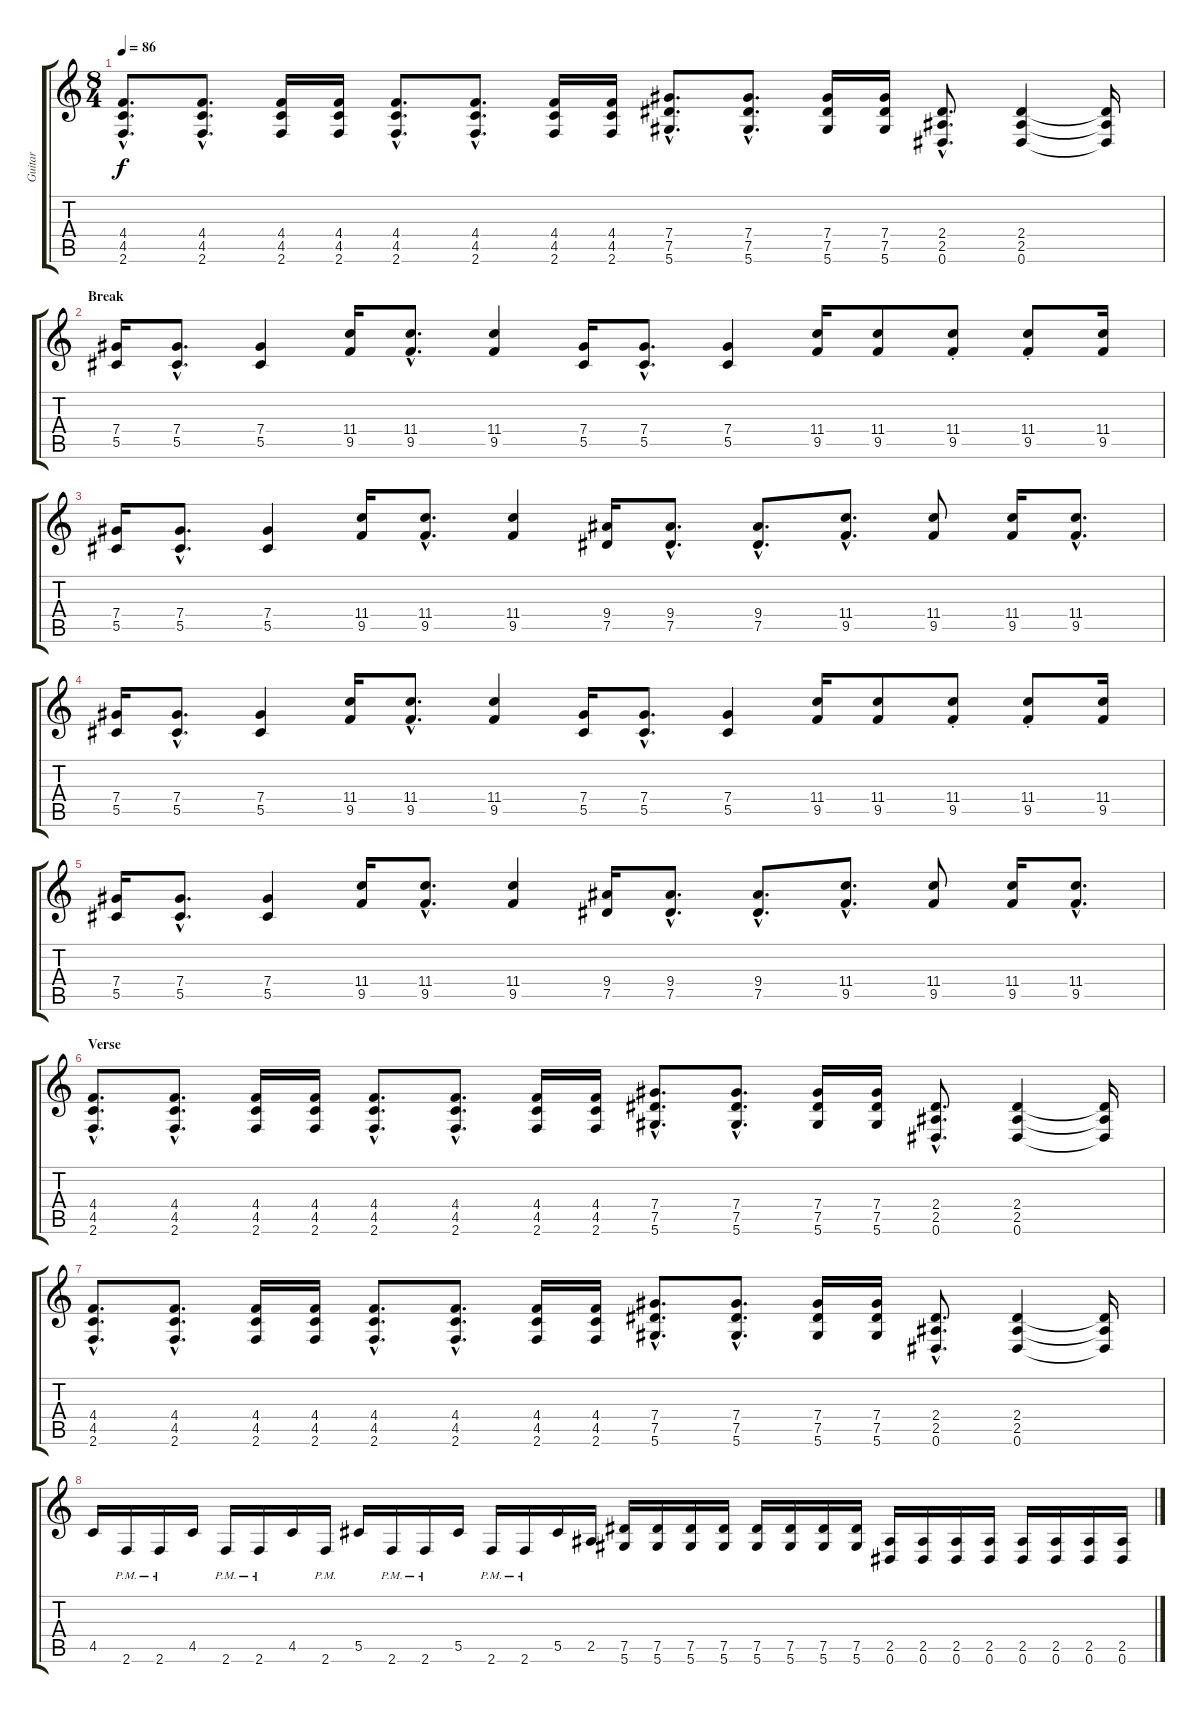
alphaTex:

\track ("Guitar" "Guitar") {instrument distortionguitar}
\staff {score tabs}
\tuning (Eb4 Bb3 Gb3 Db3 Ab2 Eb2) {hide}
\ts (8 4)
\tempo 86
\clef g2
\ks c
(4.4{hac} 4.5{hac} 2.6{hac}).8{d dy f} (4.4{hac} 4.5{hac} 2.6{hac}).8{d} (4.4 4.5 2.6).16 (4.4 4.5 2.6).16 (4.4{hac} 4.5{hac} 2.6{hac}).8{d} (4.4{hac} 4.5{hac} 2.6{hac}).8{d} (4.4 4.5 2.6).16 (4.4 4.5 2.6).16 (7.4{hac} 7.5{hac} 5.6{hac}).8{d} (7.4{hac} 7.5{hac} 5.6{hac}).8{d} (7.4 7.5 5.6).16 (7.4 7.5 5.6).16 (2.4{hac} 2.5{hac} 0.6{hac}).8{d} (2.4 2.5 0.6).4 (2.4{t} 2.5{t} 0.6{t}).16 |
\section ("" "Break")
(7.4 5.5).16 (7.4{hac} 5.5{hac}).8{d} (7.4 5.5).4 (11.4 9.5).16 (11.4{hac} 9.5{hac}).8{d} (11.4 9.5).4 (7.4 5.5).16 (7.4{hac} 5.5{hac}).8{d} (7.4 5.5).4 (11.4 9.5).16 (11.4 9.5).8 (11.4{st} 9.5{st}).8 (11.4{st} 9.5{st}).8 (11.4 9.5).16 |
(7.4 5.5).16 (7.4{hac} 5.5{hac}).8{d} (7.4 5.5).4 (11.4 9.5).16 (11.4{hac} 9.5{hac}).8{d} (11.4 9.5).4 (9.4 7.5).16 (9.4{hac} 7.5{hac}).8{d} (9.4{hac} 7.5{hac}).8{d} (11.4{hac} 9.5{hac}).8{d} (11.4 9.5).8 (11.4 9.5).16 (11.4{hac} 9.5{hac}).8{d} |
(7.4 5.5).16 (7.4{hac} 5.5{hac}).8{d} (7.4 5.5).4 (11.4 9.5).16 (11.4{hac} 9.5{hac}).8{d} (11.4 9.5).4 (7.4 5.5).16 (7.4{hac} 5.5{hac}).8{d} (7.4 5.5).4 (11.4 9.5).16 (11.4 9.5).8 (11.4{st} 9.5{st}).8 (11.4{st} 9.5{st}).8 (11.4 9.5).16 |
(7.4 5.5).16 (7.4{hac} 5.5{hac}).8{d} (7.4 5.5).4 (11.4 9.5).16 (11.4{hac} 9.5{hac}).8{d} (11.4 9.5).4 (9.4 7.5).16 (9.4{hac} 7.5{hac}).8{d} (9.4{hac} 7.5{hac}).8{d} (11.4{hac} 9.5{hac}).8{d} (11.4 9.5).8 (11.4 9.5).16 (11.4{hac} 9.5{hac}).8{d} |
\section ("" "Verse")
(4.4{hac} 4.5{hac} 2.6{hac}).8{d} (4.4{hac} 4.5{hac} 2.6{hac}).8{d} (4.4 4.5 2.6).16 (4.4 4.5 2.6).16 (4.4{hac} 4.5{hac} 2.6{hac}).8{d} (4.4{hac} 4.5{hac} 2.6{hac}).8{d} (4.4 4.5 2.6).16 (4.4 4.5 2.6).16 (7.4{hac} 7.5{hac} 5.6{hac}).8{d} (7.4{hac} 7.5{hac} 5.6{hac}).8{d} (7.4 7.5 5.6).16 (7.4 7.5 5.6).16 (2.4{hac} 2.5{hac} 0.6{hac}).8{d} (2.4 2.5 0.6).4 (2.4{t} 2.5{t} 0.6{t}).16 |
(4.4{hac} 4.5{hac} 2.6{hac}).8{d} (4.4{hac} 4.5{hac} 2.6{hac}).8{d} (4.4 4.5 2.6).16 (4.4 4.5 2.6).16 (4.4{hac} 4.5{hac} 2.6{hac}).8{d} (4.4{hac} 4.5{hac} 2.6{hac}).8{d} (4.4 4.5 2.6).16 (4.4 4.5 2.6).16 (7.4{hac} 7.5{hac} 5.6{hac}).8{d} (7.4{hac} 7.5{hac} 5.6{hac}).8{d} (7.4 7.5 5.6).16 (7.4 7.5 5.6).16 (2.4{hac} 2.5{hac} 0.6{hac}).8{d} (2.4 2.5 0.6).4 (2.4{t} 2.5{t} 0.6{t}).16 |
4.5.16 2.6{pm}.16 2.6{pm}.16 4.5.16 2.6{pm}.16 2.6{pm}.16 4.5.16 2.6{pm}.16 5.5.16 2.6{pm}.16 2.6{pm}.16 5.5.16 2.6{pm}.16 2.6{pm}.16 5.5.16 2.5.16 (7.5 5.6).16 (7.5 5.6).16 (7.5 5.6).16 (7.5 5.6).16 (7.5 5.6).16 (7.5 5.6).16 (7.5 5.6).16 (7.5 5.6).16 (2.5 0.6).16 (2.5 0.6).16 (2.5 0.6).16 (2.5 0.6).16 (2.5 0.6).16 (2.5 0.6).16 (2.5 0.6).16 (2.5 0.6).16
